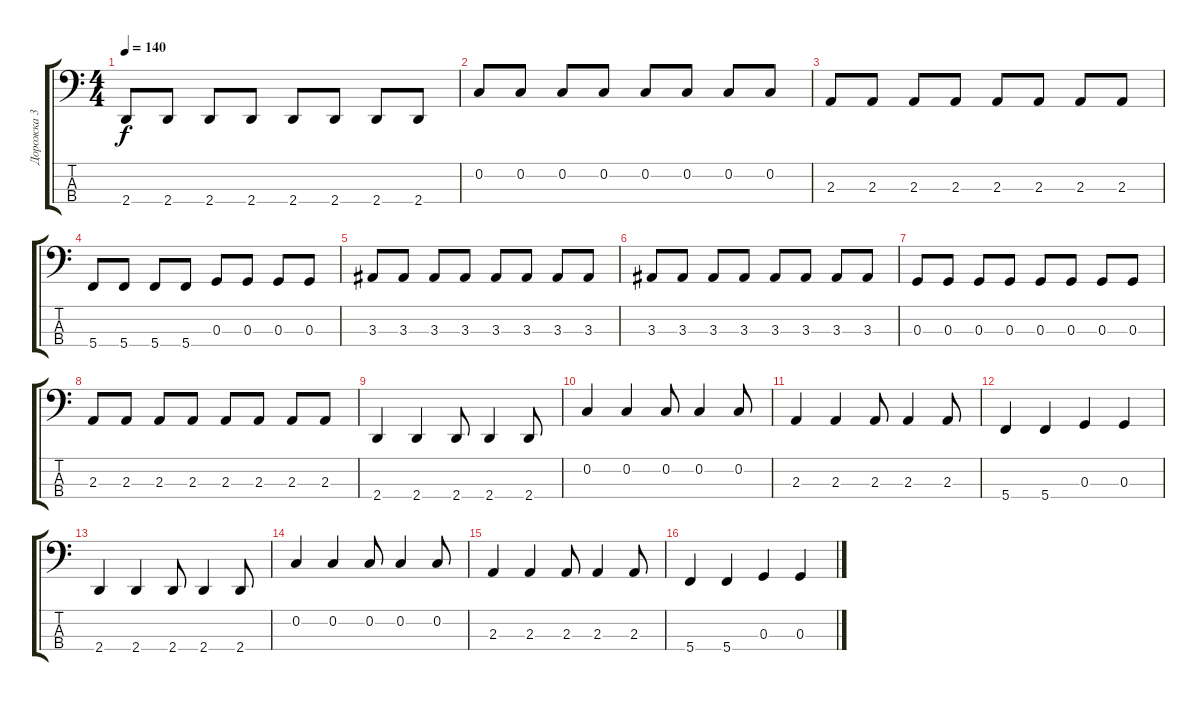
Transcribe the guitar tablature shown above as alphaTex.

\track ("Дорожка 3" "Дорожка 3") {instrument electricbassfinger}
\staff {score tabs}
\tuning (F2 C2 G1 C1) {hide}
\ts (4 4)
\tempo 140
\clef f4
\ks c
2.4.8{dy f} 2.4.8 2.4.8 2.4.8 2.4.8 2.4.8 2.4.8 2.4.8 |
0.2.8 0.2.8 0.2.8 0.2.8 0.2.8 0.2.8 0.2.8 0.2.8 |
2.3.8 2.3.8 2.3.8 2.3.8 2.3.8 2.3.8 2.3.8 2.3.8 |
5.4.8 5.4.8 5.4.8 5.4.8 0.3.8 0.3.8 0.3.8 0.3.8 |
3.3.8 3.3.8 3.3.8 3.3.8 3.3.8 3.3.8 3.3.8 3.3.8 |
3.3.8 3.3.8 3.3.8 3.3.8 3.3.8 3.3.8 3.3.8 3.3.8 |
0.3.8 0.3.8 0.3.8 0.3.8 0.3.8 0.3.8 0.3.8 0.3.8 |
2.3.8 2.3.8 2.3.8 2.3.8 2.3.8 2.3.8 2.3.8 2.3.8 |
2.4.4 2.4.4 2.4.8 2.4.4 2.4.8 |
0.2.4 0.2.4 0.2.8 0.2.4 0.2.8 |
2.3.4 2.3.4 2.3.8 2.3.4 2.3.8 |
5.4.4 5.4.4 0.3.4 0.3.4 |
2.4.4 2.4.4 2.4.8 2.4.4 2.4.8 |
0.2.4 0.2.4 0.2.8 0.2.4 0.2.8 |
2.3.4 2.3.4 2.3.8 2.3.4 2.3.8 |
5.4.4 5.4.4 0.3.4 0.3.4
